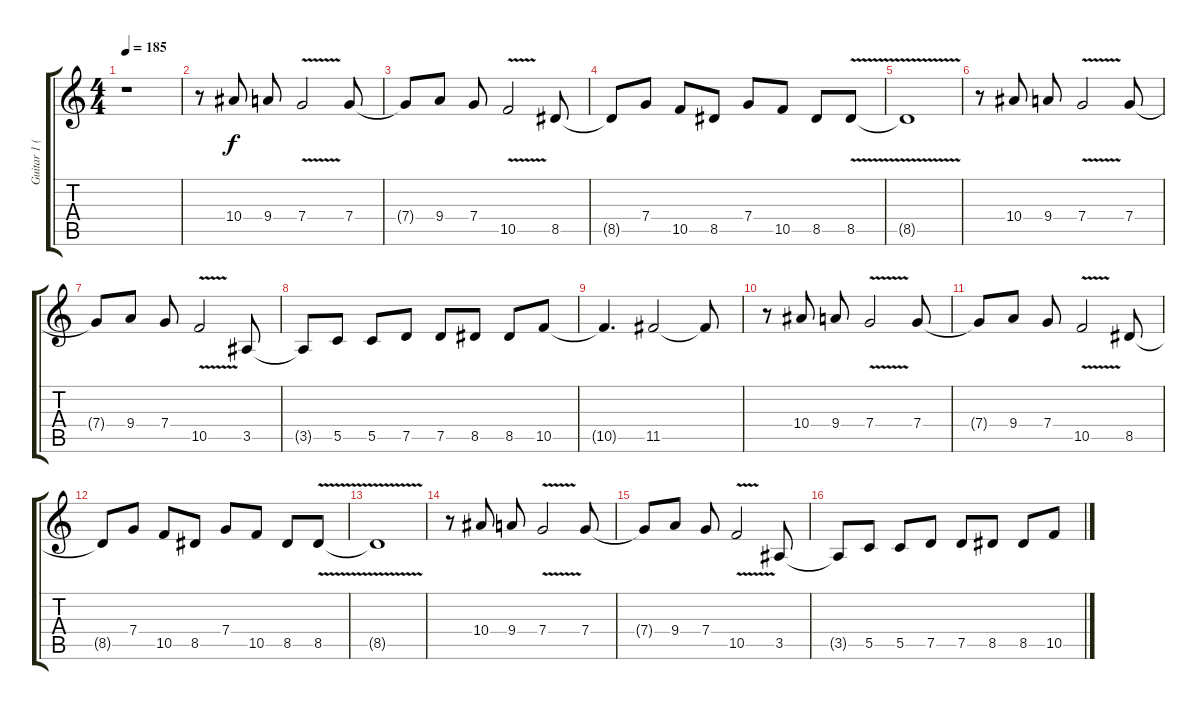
\track ("Guitar 1 (Lead)" "Guitar 1 (") {instrument distortionguitar}
\staff {score tabs}
\tuning (D4 A3 F3 C3 G2 C2) {hide}
\ts (4 4)
\tempo 185
\clef g2
\ks c
r.1{dy f} |
r.8{balance 2} 10.4.8 9.4.8 7.4{v}.2 7.4.8 |
7.4{t}.8 9.4.8 7.4.8 10.5{v}.2 8.5.8 |
8.5{t}.8 7.4.8 10.5.8 8.5.8 7.4.8 10.5.8 8.5.8 8.5{v}.8 |
8.5{t}.1 |
r.8 10.4.8 9.4.8 7.4{v}.2 7.4.8 |
7.4{t}.8 9.4.8 7.4.8 10.5{v}.2 3.5.8 |
3.5{t}.8 5.5.8 5.5.8 7.5.8 7.5.8 8.5.8 8.5.8 10.5.8 |
10.5{t}.4{d} 11.5.2 11.5{t}.8 |
r.8 10.4.8 9.4.8 7.4{v}.2 7.4.8 |
7.4{t}.8 9.4.8 7.4.8 10.5{v}.2 8.5.8 |
8.5{t}.8 7.4.8 10.5.8 8.5.8 7.4.8 10.5.8 8.5.8 8.5{v}.8 |
8.5{t}.1 |
r.8 10.4.8 9.4.8 7.4{v}.2 7.4.8 |
7.4{t}.8 9.4.8 7.4.8 10.5{v}.2 3.5.8 |
3.5{t}.8 5.5.8 5.5.8 7.5.8 7.5.8 8.5.8 8.5.8 10.5.8
